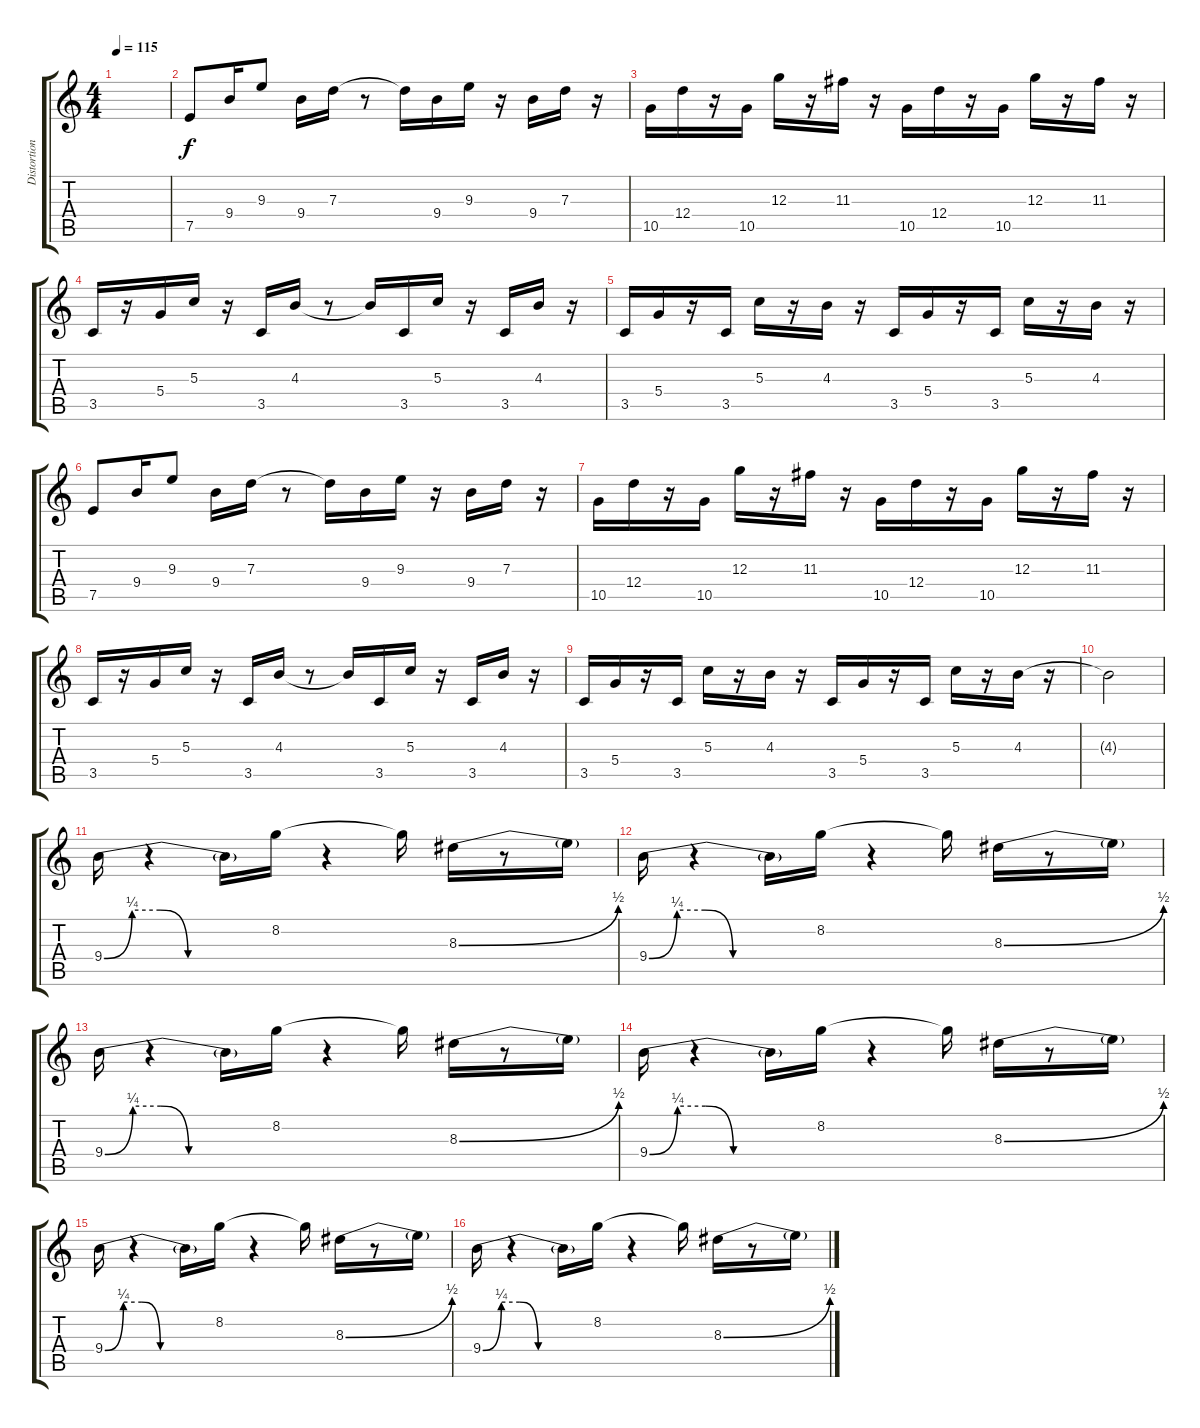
\track ("Distortion 2" "Distortion") {instrument overdrivenguitar}
\staff {score tabs}
\tuning (E4 B3 G3 D3 A2 E2) {hide}
\ts (4 4)
\tempo 115
\clef g2
\ks c
|
7.5.8 9.4.16 9.3.8 9.4.16 7.3.16 r.8 7.3{t}.16 9.4.16 9.3.16 r.16 9.4.16 7.3.16 r.16 |
10.5.16 12.4.16 r.16 10.5.16 12.3.16 r.16 11.3.16 r.16 10.5.16 12.4.16 r.16 10.5.16 12.3.16 r.16 11.3.16 r.16 |
3.5.16 r.16 5.4.16 5.3.16 r.16 3.5.16 4.3.16 r.8 4.3{t}.16 3.5.16 5.3.16 r.16 3.5.16 4.3.16 r.16 |
3.5.16 5.4.16 r.16 3.5.16 5.3.16 r.16 4.3.16 r.16 3.5.16 5.4.16 r.16 3.5.16 5.3.16 r.16 4.3.16 r.16 |
7.5.8 9.4.16 9.3.8 9.4.16 7.3.16 r.8 7.3{t}.16 9.4.16 9.3.16 r.16 9.4.16 7.3.16 r.16 |
10.5.16 12.4.16 r.16 10.5.16 12.3.16 r.16 11.3.16 r.16 10.5.16 12.4.16 r.16 10.5.16 12.3.16 r.16 11.3.16 r.16 |
3.5.16 r.16 5.4.16 5.3.16 r.16 3.5.16 4.3.16 r.8 4.3{t}.16 3.5.16 5.3.16 r.16 3.5.16 4.3.16 r.16 |
3.5.16 5.4.16 r.16 3.5.16 5.3.16 r.16 4.3.16 r.16 3.5.16 5.4.16 r.16 3.5.16 5.3.16 r.16 4.3.16 r.16 |
4.3{t}.2 |
9.4{be (custom 0 0 10 1 20 1 30 0 60 0)}.16 r.4 9.4{t}.16 8.2.16 r.4 8.2{t}.16 8.3{be (bend 0 0 60 2)}.16 r.8 8.3{t}.16 |
9.4{be (custom 0 0 10 1 20 1 30 0 60 0)}.16 r.4 9.4{t}.16 8.2.16 r.4 8.2{t}.16 8.3{be (bend 0 0 60 2)}.16 r.8 8.3{t}.16 |
9.4{be (custom 0 0 10 1 20 1 30 0 60 0)}.16 r.4 9.4{t}.16 8.2.16 r.4 8.2{t}.16 8.3{be (bend 0 0 60 2)}.16 r.8 8.3{t}.16 |
9.4{be (custom 0 0 10 1 20 1 30 0 60 0)}.16 r.4 9.4{t}.16 8.2.16 r.4 8.2{t}.16 8.3{be (bend 0 0 60 2)}.16 r.8 8.3{t}.16 |
9.4{be (custom 0 0 10 1 20 1 30 0 60 0)}.16 r.4 9.4{t}.16 8.2.16 r.4 8.2{t}.16 8.3{be (bend 0 0 60 2)}.16 r.8 8.3{t}.16 |
9.4{be (custom 0 0 10 1 20 1 30 0 60 0)}.16 r.4 9.4{t}.16 8.2.16 r.4 8.2{t}.16 8.3{be (bend 0 0 60 2)}.16 r.8 8.3{t}.16
